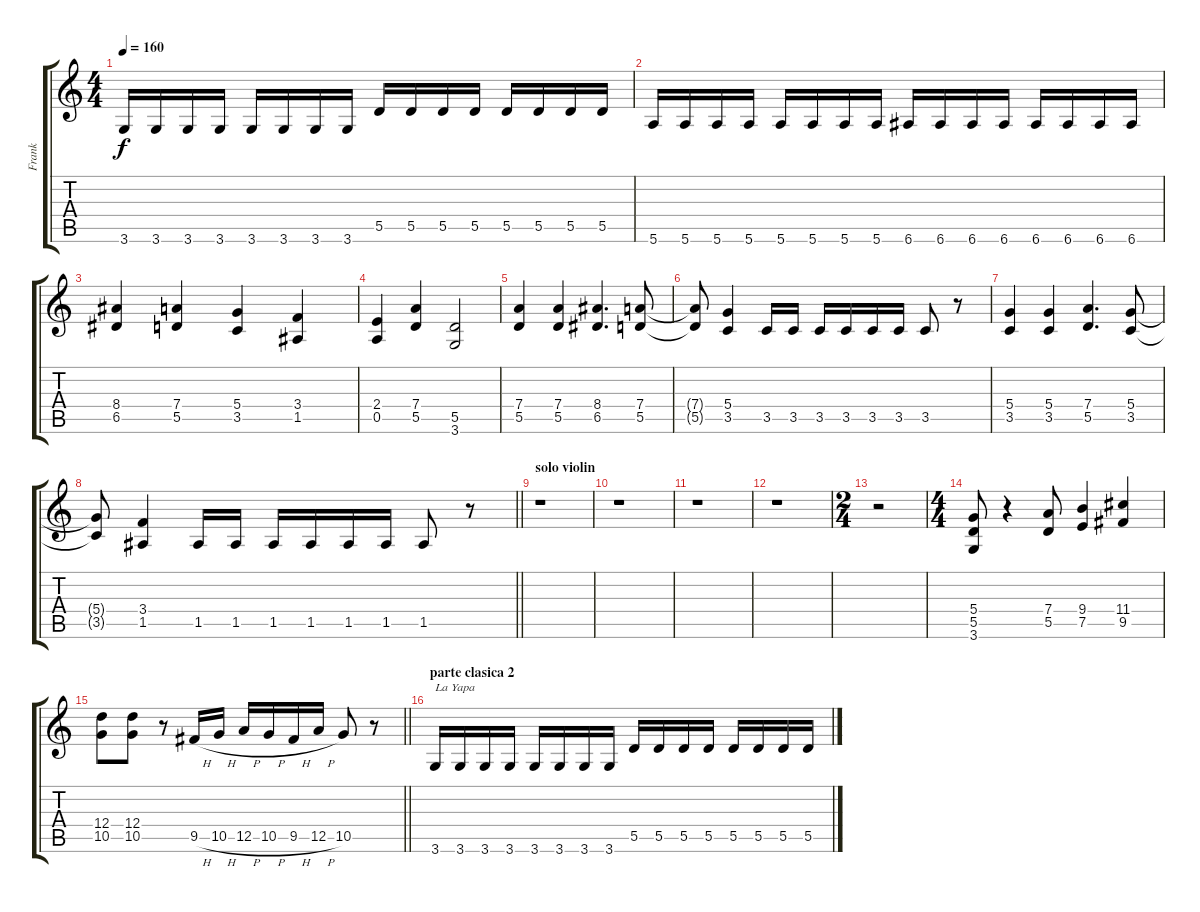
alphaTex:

\track ("Frank" "Frank") {solo instrument overdrivenguitar}
\staff {score tabs}
\tuning (E4 B3 G3 D3 A2 E2) {hide}
\ts (4 4)
\tempo 160
\clef g2
\ks c
3.6.16{dy f} 3.6.16 3.6.16 3.6.16 3.6.16 3.6.16 3.6.16 3.6.16 5.5.16 5.5.16 5.5.16 5.5.16 5.5.16 5.5.16 5.5.16 5.5.16 |
5.6.16 5.6.16 5.6.16 5.6.16 5.6.16 5.6.16 5.6.16 5.6.16 6.6.16 6.6.16 6.6.16 6.6.16 6.6.16 6.6.16 6.6.16 6.6.16 |
(8.4 6.5).4 (7.4 5.5).4 (5.4 3.5).4 (3.4 1.5).4 |
(2.4 0.5).4 (7.4 5.5).4 (5.5 3.6).2 |
(7.4 5.5).4 (7.4 5.5).4 (8.4 6.5).4{d} (7.4 5.5).8 |
(7.4{t} 5.5{t}).8 (5.4 3.5).4 3.5.16 3.5.16 3.5.16 3.5.16 3.5.16 3.5.16 3.5.8 r.8 |
(5.4 3.5).4 (5.4 3.5).4 (7.4 5.5).4{d} (5.4 3.5).8 |
\barLineRight lightlight
(5.4{t} 3.5{t}).8 (3.4 1.5).4 1.5.16 1.5.16 1.5.16 1.5.16 1.5.16 1.5.16 1.5.8 r.8 |
\section ("" "solo violin")
r.1 |
r.1 |
r.1 |
r.1 |
\ts (2 4)
r.2 |
\ts (4 4)
(5.4 5.5 3.6).8 r.4 (7.4 5.5).8 (9.4 7.5).4 (11.4 9.5).4 |
\barLineRight lightlight
(12.4 10.5).8 (12.4 10.5).8 r.8 9.5{h}.16 10.5{h}.16 12.5{h}.16 10.5{h}.16 9.5{h}.16 12.5{h}.16 10.5.8 r.8 |
\section ("" "parte clasica 2")
3.6.16{txt "La Yapa"} 3.6.16 3.6.16 3.6.16 3.6.16 3.6.16 3.6.16 3.6.16 5.5.16 5.5.16 5.5.16 5.5.16 5.5.16 5.5.16 5.5.16 5.5.16
